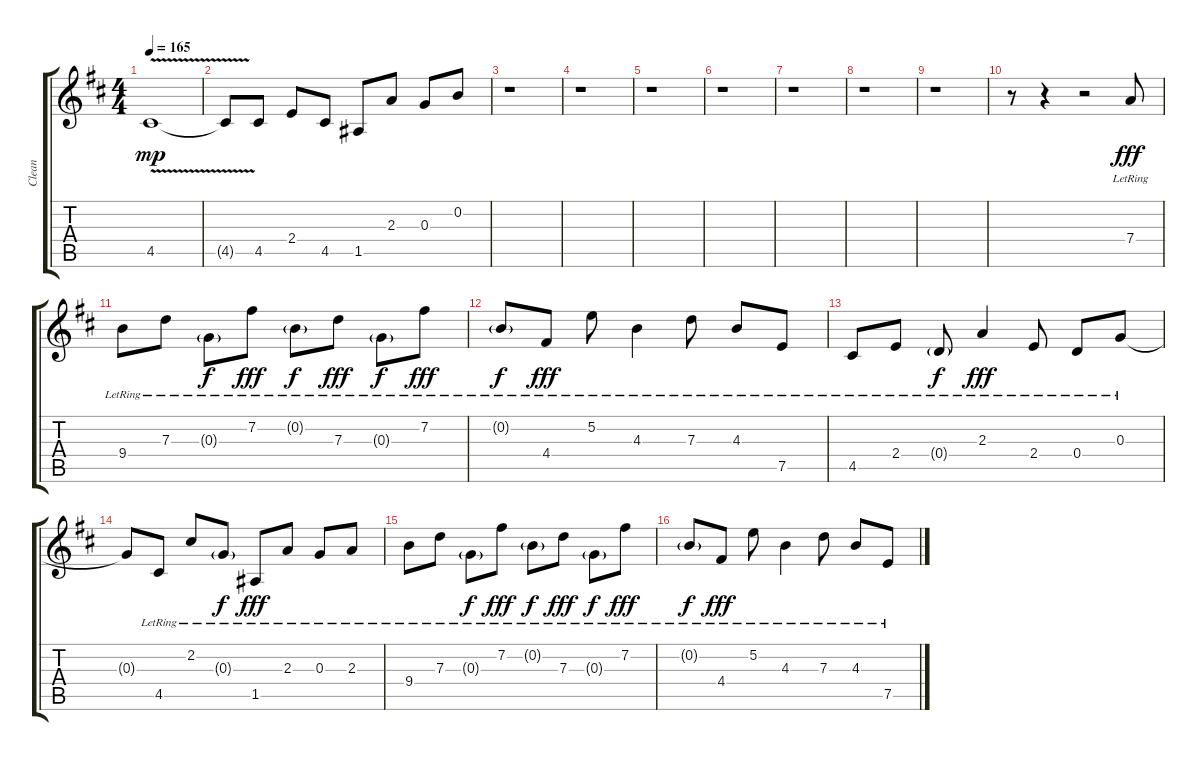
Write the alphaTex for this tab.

\track ("Clean" "Clean") {instrument electricguitarclean}
\staff {score tabs}
\tuning (E4 B3 G3 D3 A2 E2) {hide}
\ts (4 4)
\tempo 165
\clef g2
\ks d
4.5{v}.1{dy mp} |
4.5{t}.8 4.5.8 2.4.8 4.5.8 1.5.8 2.3.8 0.3.8 0.2.8 |
r.1 |
r.1 |
r.1 |
r.1 |
r.1 |
r.1 |
r.1 |
r.8 r.4 r.2 7.4{lr}.8{dy fff} |
9.4{lr}.8 7.3{lr}.8 0.3{g lr}.8{dy f} 7.2{lr}.8{dy fff} 0.2{g lr}.8{dy f} 7.3{lr}.8{dy fff} 0.3{g lr}.8{dy f} 7.2{lr}.8{dy fff} |
0.2{g lr}.8{dy f} 4.4{lr}.8{dy fff} 5.2{lr}.8 4.3{lr}.4 7.3{lr}.8 4.3{lr}.8 7.5{lr}.8 |
4.5{lr}.8 2.4{lr}.8 0.4{g lr}.8{dy f} 2.3{lr}.4{dy fff} 2.4{lr}.8 0.4{lr}.8 0.3{lr}.8 |
0.3{t}.8 4.5{lr}.8 2.2{lr}.8 0.3{g lr}.8{dy f} 1.5{lr}.8{dy fff} 2.3{lr}.8 0.3{lr}.8 2.3{lr}.8 |
9.4{lr}.8 7.3{lr}.8 0.3{g lr}.8{dy f} 7.2{lr}.8{dy fff} 0.2{g lr}.8{dy f} 7.3{lr}.8{dy fff} 0.3{g lr}.8{dy f} 7.2{lr}.8{dy fff} |
0.2{g lr}.8{dy f} 4.4{lr}.8{dy fff} 5.2{lr}.8 4.3{lr}.4 7.3{lr}.8 4.3{lr}.8 7.5{lr}.8
